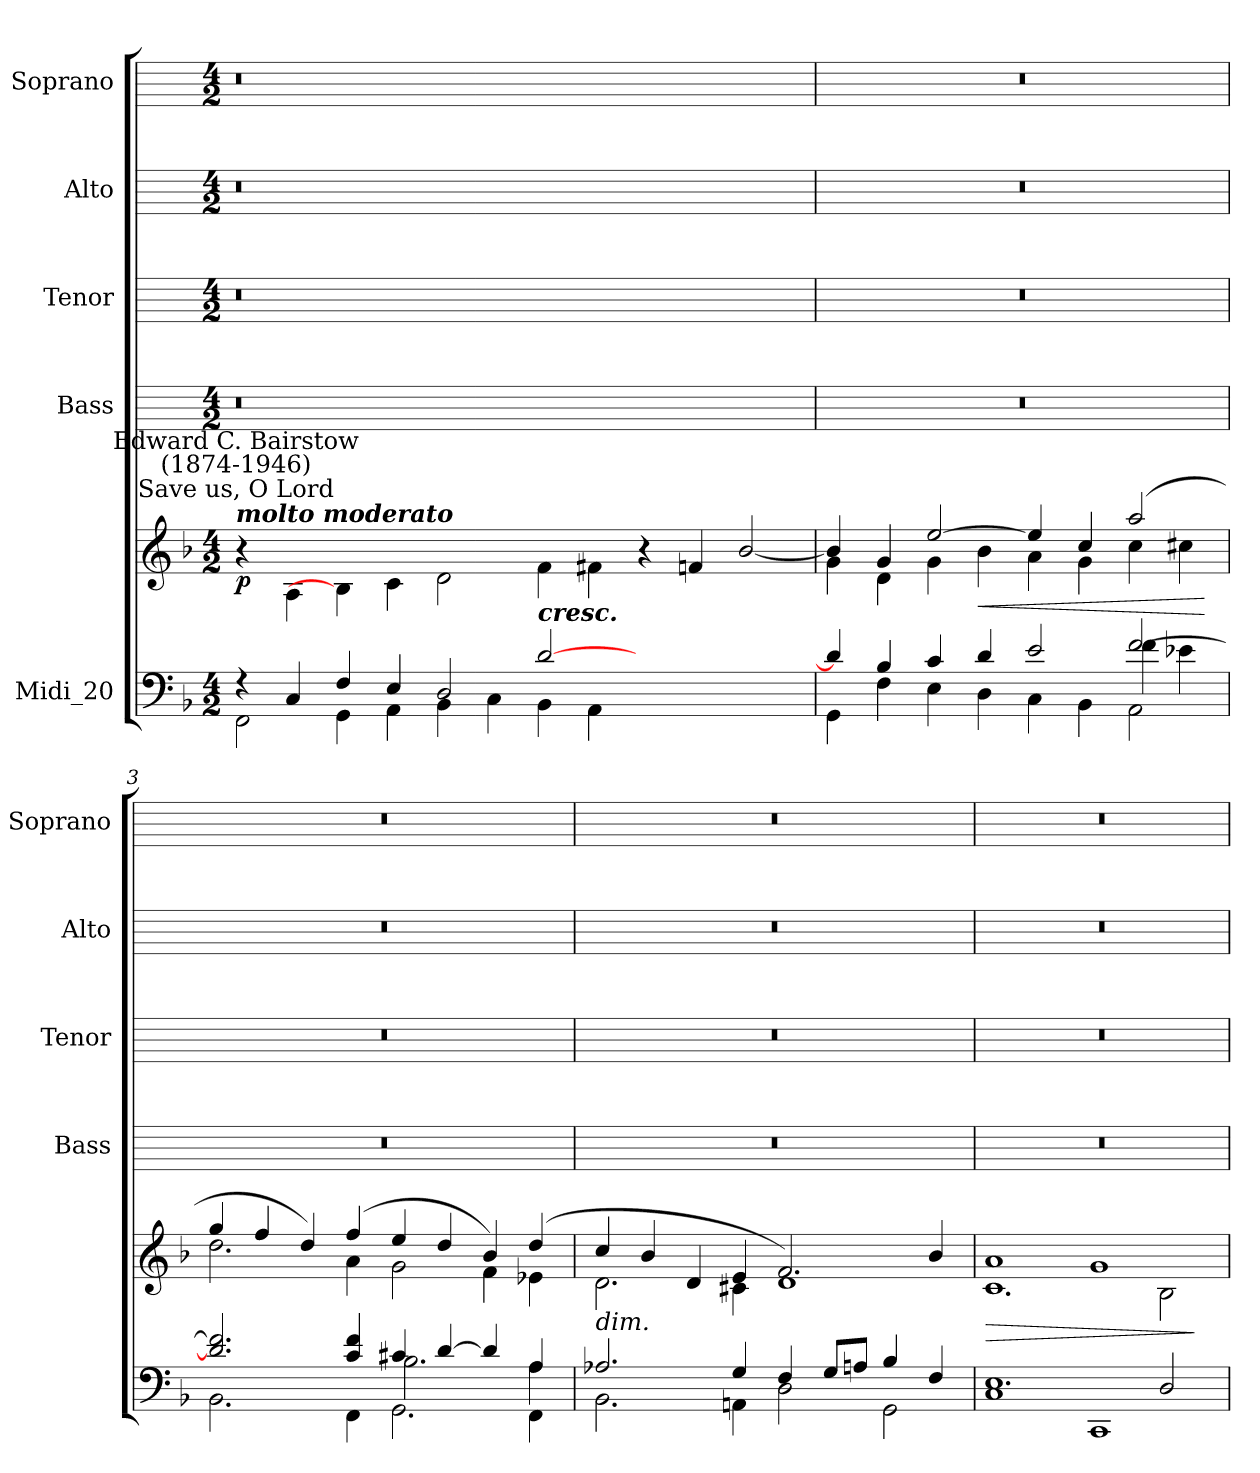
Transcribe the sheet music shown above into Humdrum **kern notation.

**kern	**kern	**dynam	**kern	**kern	**kern	**kern
*part5	*part5	*part5	*part4	*part3	*part2	*part1
*staff6	*staff5	*staff5/6	*staff4	*staff3	*staff2	*staff1
*I"Midi_20	*	*	*I"Bass	*I"Tenor	*I"Alto	*I"Soprano
*	*	*	*I'Bass	*I'Tenor	*I'Alto	*I'Soprano
*clefF4	*clefG2	*	*	*	*	*
*k[b-]	*k[b-]	*	*	*	*	*
*F:	*F:	*	*	*	*	*
*M4/2	*M4/2	*	*M4/2	*M4/2	*M4/2	*M4/2
*MM100	*MM100	*	*MM100	*MM100	*MM100	*MM100
=1	=1	=1	=1	=1	=1	=1
*^	*^	*	*	*	*	*
*	*^	*	*	*	*	*	*	*
!	!	!	!LO:TX:a:Bi:t=molto moderato	!	!	!	!	!	!
!	!	!	!LO:TX:a:cj:t=Save us, O Lord	!	!	!	!	!	!
!	!	!	!LO:TX:a:cj:t=Edward C. Bairstow\n(1874-1946)	!	!	!	!	!	!
!	!	!	!	!	!LO:DY:b	!	!	!	!
4r	0ryy	2FF\	0ryy	4r	p	0r	0r	0r	0r
4C/	.	.	.	4A\	.	.	.	.	.
4F/	.	4GG\	.	4B-\]	.	.	.	.	.
4E/	.	4AA\	.	4c\	.	.	.	.	.
2D/	.	4BB-\	.	2d\	.	.	.	.	.
.	.	4C\	.	.	.	.	.	.	.
!LO:TX:a:Bi:t=cresc.	!	!	!	!	!	!	!	!	!
[2d/	.	4BB-\	.	4f\	.	.	.	.	.
.	.	4AA\	.	4f#X\	.	.	.	.	.
1ryy	1ryy	1ryy	4r	1ryy	.	1ryy	1ryy	1ryy	1ryy
.	.	.	4f/	.	.	.	.	.	.
.	.	.	[2b-/	.	.	.	.	.	.
=2	=2	=2	=2	=2	=2	=2	=2	=2	=2
4d/]	2ryy	4GG\	4b-/]	4g\	.	0r	0r	0r	0r
4B-/	.	4F\	4g/	4d\	.	.	.	.	.
4c/	2ryy	4E\	[2ee/	4g\	.	.	.	.	.
!	!	!	!	!	!LO:HP:b	!	!	!	!
4d/	.	4D\	.	4b-\	<	.	.	.	.
2e/	2ryy	4C\	4ee/]	4a\	.	.	.	.	.
.	.	4BB-\	4cc/	4g\	.	.	.	.	.
[2f/	4f\	2AA\	(>2aa/	4cc\	.	.	.	.	.
.	4e-X\	.	.	4cc#X\	.	.	.	.	.
*v	*v	*v	*	*	*	*	*	*	*
*	*v	*v	*	*	*	*	*
.	.	[	.	.	.	.
=3	=3	=3	=3	=3	=3	=3
*^	*^	*	*	*	*	*
*	*^	*	*	*	*	*	*	*
2.d/] 2.f/]	2ryy	2.BB-\	4gg/	2.dd\	.	0r	0r	0r	0r
.	.	.	4ff/	.	.	.	.	.	.
.	2ryy	.	4dd/)	.	.	.	.	.	.
4c/ 4f/	.	4FF\	(>4ff/	4a\	.	.	.	.	.
4c#X/	2.B-\	2.GG\	4ee/	2g\	.	.	.	.	.
[4d/	.	.	4dd/	.	.	.	.	.	.
4d/]	.	.	4b-/)	4f\	.	.	.	.	.
4A/	4A\	4FF\	(>4dd/	4e-X\	.	.	.	.	.
=4	=4	=4	=4	=4	=4	=4	=4	=4	=4
!LO:TX:a:i:t=dim.	!	!	!	!	!	!	!	!	!
2.A-X/	0ryy	2.BB-\	4cc/	2.d\	.	0r	0r	0r	0r
.	.	.	4b-/	.	.	.	.	.	.
.	.	.	4d/	.	.	.	.	.	.
4G/	.	4AAn\	4e/	4c#X\	.	.	.	.	.
4F/	.	2D\	2.f/)	1d\	.	.	.	.	.
8G/L	.	.	.	.	.	.	.	.	.
8An/J	.	.	.	.	.	.	.	.	.
4B-/	.	2GG\	.	.	.	.	.	.	.
4F/	.	.	4b-/	.	.	.	.	.	.
=5	=5	=5	=5	=5	=5	=5	=5	=5	=5
!	!	!	!	!	!LO:HP:b	!	!	!	!
1.E/	0ryy	1C\	1a/	1.c\	>	0r	0r	0r	0r
.	.	1CC\	1g/	.	.	.	.	.	.
2D/	.	.	.	2B-\	.	.	.	.	.
*v	*v	*v	*	*	*	*	*	*	*
*	*v	*v	*	*	*	*	*
.	.	]	.	.	.	.
=	=	=	=	=	=	=
*-	*-	*-	*-	*-	*-	*-
